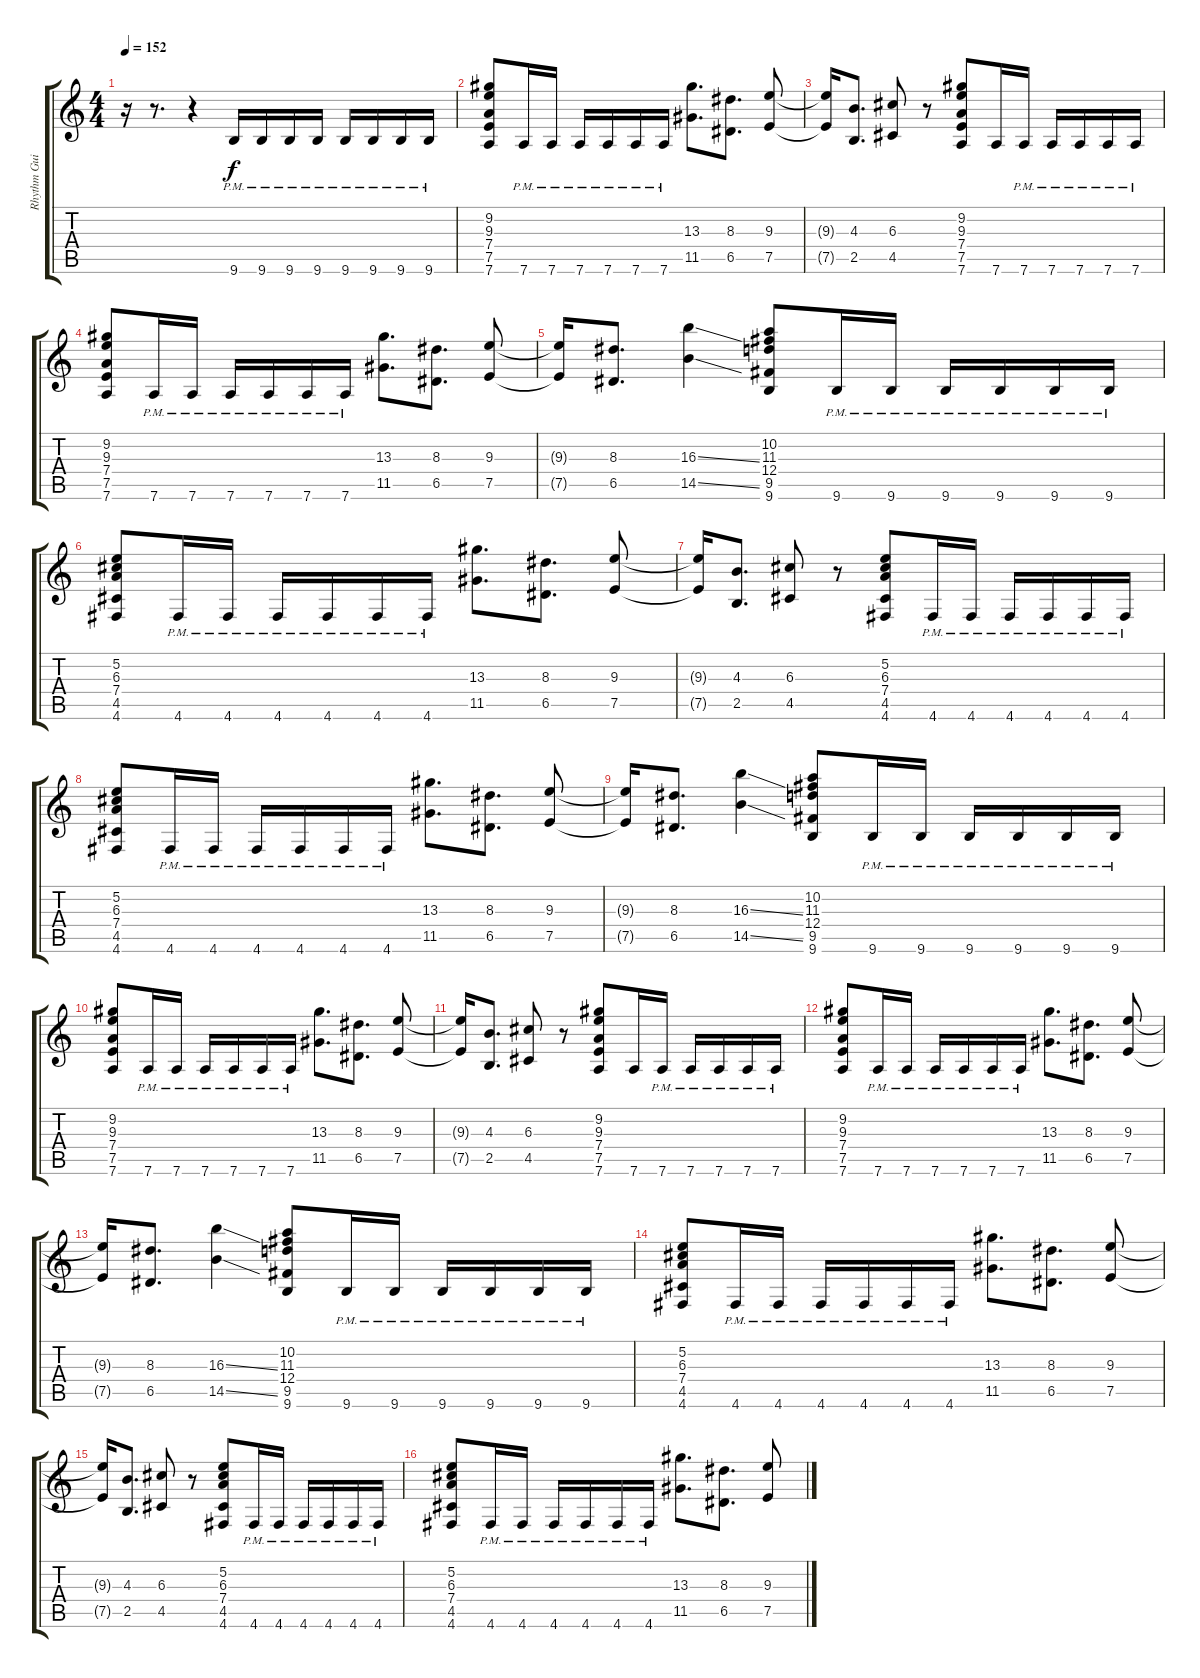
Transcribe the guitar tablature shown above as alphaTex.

\track ("Rhythm Guitar 2" "Rhythm Gui") {instrument distortionguitar}
\staff {score tabs}
\tuning (E4 B3 G3 D3 A2 D2) {hide}
\ts (4 4)
\tempo 152
\clef g2
\ks c
r.16{dy f} r.8{d} r.4 9.6{pm}.16 9.6{pm}.16 9.6{pm}.16 9.6{pm}.16 9.6{pm}.16 9.6{pm}.16 9.6{pm}.16 9.6{pm}.16 |
(9.2 9.3 7.4 7.5 7.6).8 7.6{pm}.16 7.6{pm}.16 7.6{pm}.16 7.6{pm}.16 7.6{pm}.16 7.6{pm}.16 (13.3 11.5).8{d} (8.3 6.5).8{d} (9.3 7.5).8 |
(9.3{t} 7.5{t}).16 (4.3 2.5).8{d} (6.3 4.5).8 r.8 (9.2 9.3 7.4 7.5 7.6).8 7.6.16 7.6{pm}.16 7.6{pm}.16 7.6{pm}.16 7.6{pm}.16 7.6{pm}.16 |
(9.2 9.3 7.4 7.5 7.6).8 7.6{pm}.16 7.6{pm}.16 7.6{pm}.16 7.6{pm}.16 7.6{pm}.16 7.6{pm}.16 (13.3 11.5).8{d} (8.3 6.5).8{d} (9.3 7.5).8 |
(9.3{t} 7.5{t}).16 (8.3 6.5).8{d} (16.3{ss} 14.5{ss}).4 (10.2 11.3 12.4 9.5 9.6).8 9.6{pm}.16 9.6{pm}.16 9.6{pm}.16 9.6{pm}.16 9.6{pm}.16 9.6{pm}.16 |
(5.2 6.3 7.4 4.5 4.6).8 4.6{pm}.16 4.6{pm}.16 4.6{pm}.16 4.6{pm}.16 4.6{pm}.16 4.6{pm}.16 (13.3 11.5).8{d} (8.3 6.5).8{d} (9.3 7.5).8 |
(9.3{t} 7.5{t}).16 (4.3 2.5).8{d} (6.3 4.5).8 r.8 (5.2 6.3 7.4 4.5 4.6).8 4.6{pm}.16 4.6{pm}.16 4.6{pm}.16 4.6{pm}.16 4.6{pm}.16 4.6{pm}.16 |
(5.2 6.3 7.4 4.5 4.6).8 4.6{pm}.16 4.6{pm}.16 4.6{pm}.16 4.6{pm}.16 4.6{pm}.16 4.6{pm}.16 (13.3 11.5).8{d} (8.3 6.5).8{d} (9.3 7.5).8 |
(9.3{t} 7.5{t}).16 (8.3 6.5).8{d} (16.3{ss} 14.5{ss}).4 (10.2 11.3 12.4 9.5 9.6).8 9.6{pm}.16 9.6{pm}.16 9.6{pm}.16 9.6{pm}.16 9.6{pm}.16 9.6{pm}.16 |
(9.2 9.3 7.4 7.5 7.6).8 7.6{pm}.16 7.6{pm}.16 7.6{pm}.16 7.6{pm}.16 7.6{pm}.16 7.6{pm}.16 (13.3 11.5).8{d} (8.3 6.5).8{d} (9.3 7.5).8 |
(9.3{t} 7.5{t}).16 (4.3 2.5).8{d} (6.3 4.5).8 r.8 (9.2 9.3 7.4 7.5 7.6).8 7.6.16 7.6{pm}.16 7.6{pm}.16 7.6{pm}.16 7.6{pm}.16 7.6{pm}.16 |
(9.2 9.3 7.4 7.5 7.6).8 7.6{pm}.16 7.6{pm}.16 7.6{pm}.16 7.6{pm}.16 7.6{pm}.16 7.6{pm}.16 (13.3 11.5).8{d} (8.3 6.5).8{d} (9.3 7.5).8 |
(9.3{t} 7.5{t}).16 (8.3 6.5).8{d} (16.3{ss} 14.5{ss}).4 (10.2 11.3 12.4 9.5 9.6).8 9.6{pm}.16 9.6{pm}.16 9.6{pm}.16 9.6{pm}.16 9.6{pm}.16 9.6{pm}.16 |
(5.2 6.3 7.4 4.5 4.6).8 4.6{pm}.16 4.6{pm}.16 4.6{pm}.16 4.6{pm}.16 4.6{pm}.16 4.6{pm}.16 (13.3 11.5).8{d} (8.3 6.5).8{d} (9.3 7.5).8 |
(9.3{t} 7.5{t}).16 (4.3 2.5).8{d} (6.3 4.5).8 r.8 (5.2 6.3 7.4 4.5 4.6).8 4.6{pm}.16 4.6{pm}.16 4.6{pm}.16 4.6{pm}.16 4.6{pm}.16 4.6{pm}.16 |
(5.2 6.3 7.4 4.5 4.6).8 4.6{pm}.16 4.6{pm}.16 4.6{pm}.16 4.6{pm}.16 4.6{pm}.16 4.6{pm}.16 (13.3 11.5).8{d} (8.3 6.5).8{d} (9.3 7.5).8
